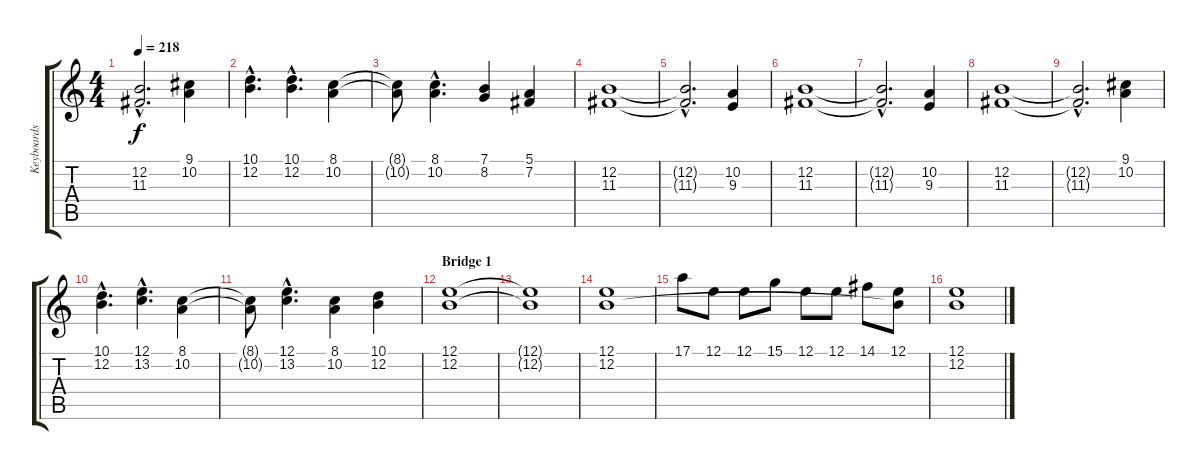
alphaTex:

\track ("Keyboards 2" "Keyboards ") {instrument stringensemble1}
\staff {score tabs}
\tuning (E4 B3 G3 D3 A2 E2) {hide}
\ts (4 4)
\tempo 218
\clef g2
\ks c
(12.2{hac t} 11.3{hac t}).2{d dy f} (9.1 10.2).4 |
(10.1{hac} 12.2{hac}).4{d} (10.1{hac} 12.2{hac}).4{d} (8.1 10.2).4 |
(8.1{t} 10.2{t}).8 (8.1{hac} 10.2{hac}).4{d} (7.1 8.2).4 (5.1 7.2).4 |
(12.2 11.3).1 |
(12.2{hac t} 11.3{hac t}).2{d} (10.2 9.3).4 |
(12.2 11.3).1 |
(12.2{hac t} 11.3{hac t}).2{d} (10.2 9.3).4 |
(12.2 11.3).1 |
(12.2{hac t} 11.3{hac t}).2{d} (9.1 10.2).4 |
(10.1{hac} 12.2{hac}).4{d} (12.1{hac} 13.2{hac}).4{d} (8.1 10.2).4 |
(8.1{t} 10.2{t}).8 (12.1{hac} 13.2{hac}).4{d} (8.1 10.2).4 (10.1 12.2).4 |
\section ("" "Bridge 1")
(12.1 12.2).1 |
(12.1{t} 12.2{t}).1 |
(12.1 12.2).1 |
17.1.8 12.1.8 12.1.8 15.1.8 12.1.8 12.1.8 14.1.8 (12.1 12.2{t}).8 |
(12.1 12.2).1
